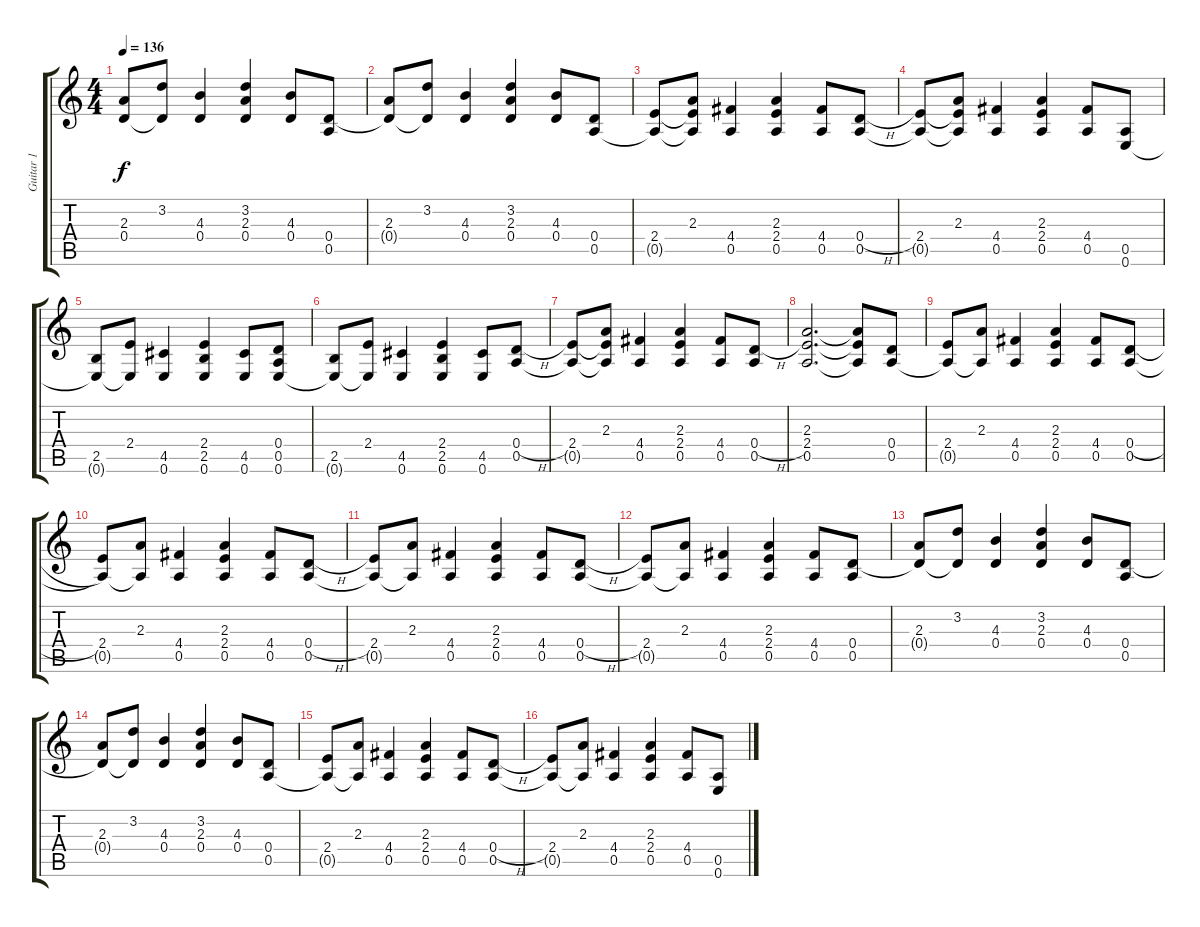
\track ("Guitar 1" "Guitar 1") {instrument overdrivenguitar}
\staff {score tabs}
\tuning (E4 B3 G3 D3 A2 E2) {hide}
\ts (4 4)
\tempo 136
\clef g2
\ks c
(2.3 0.4{t}).8{dy f} (3.2 0.4{t}).8 (4.3 0.4).4 (3.2 2.3 0.4).4 (4.3 0.4).8 (0.4 0.5).8 |
(2.3 0.4{t}).8 (3.2 0.4{t}).8 (4.3 0.4).4 (3.2 2.3 0.4).4 (4.3 0.4).8 (0.4 0.5).8 |
(2.4 0.5{t}).8 (2.3 2.4{t} 0.5{t}).8 (4.4 0.5).4 (2.3 2.4 0.5).4 (4.4 0.5).8 (0.4{h} 0.5).8 |
(2.4 0.5{t}).8 (2.3 2.4{t} 0.5{t}).8 (4.4 0.5).4 (2.3 2.4 0.5).4 (4.4 0.5).8 (0.5 0.6).8 |
(2.5 0.6{t}).8 (2.4 0.6{t}).8 (4.5 0.6).4 (2.4 2.5 0.6).4 (4.5 0.6).8 (0.4 0.5 0.6).8 |
(2.5 0.6{t}).8 (2.4 0.6{t}).8 (4.5 0.6).4 (2.4 2.5 0.6).4 (4.5 0.6).8 (0.4{h} 0.5).8 |
(2.4 0.5{t}).8 (2.3 2.4{t} 0.5{t}).8 (4.4 0.5).4 (2.3 2.4 0.5).4 (4.4 0.5).8 (0.4{h} 0.5).8 |
(2.3 2.4 0.5).2{d} (2.3{t} 2.4{t} 0.5{t}).8 (0.4 0.5).8 |
(2.4 0.5{t}).8 (2.3 0.5{t}).8 (4.4 0.5).4 (2.3 2.4 0.5).4 (4.4 0.5).8 (0.4{h} 0.5).8 |
(2.4 0.5{t}).8 (2.3 0.5{t}).8 (4.4 0.5).4 (2.3 2.4 0.5).4 (4.4 0.5).8 (0.4{h} 0.5).8 |
(2.4 0.5{t}).8 (2.3 0.5{t}).8 (4.4 0.5).4 (2.3 2.4 0.5).4 (4.4 0.5).8 (0.4{h} 0.5).8 |
(2.4 0.5{t}).8 (2.3 0.5{t}).8 (4.4 0.5).4 (2.3 2.4 0.5).4 (4.4 0.5).8 (0.4 0.5).8 |
(2.3 0.4{t}).8 (3.2 0.4{t}).8 (4.3 0.4).4 (3.2 2.3 0.4).4 (4.3 0.4).8 (0.4 0.5).8 |
(2.3 0.4{t}).8 (3.2 0.4{t}).8 (4.3 0.4).4 (3.2 2.3 0.4).4 (4.3 0.4).8 (0.4 0.5).8 |
(2.4 0.5{t}).8 (2.3 0.5{t}).8 (4.4 0.5).4 (2.3 2.4 0.5).4 (4.4 0.5).8 (0.4{h} 0.5).8 |
(2.4 0.5{t}).8 (2.3 0.5{t}).8 (4.4 0.5).4 (2.3 2.4 0.5).4 (4.4 0.5).8 (0.5 0.6).8
